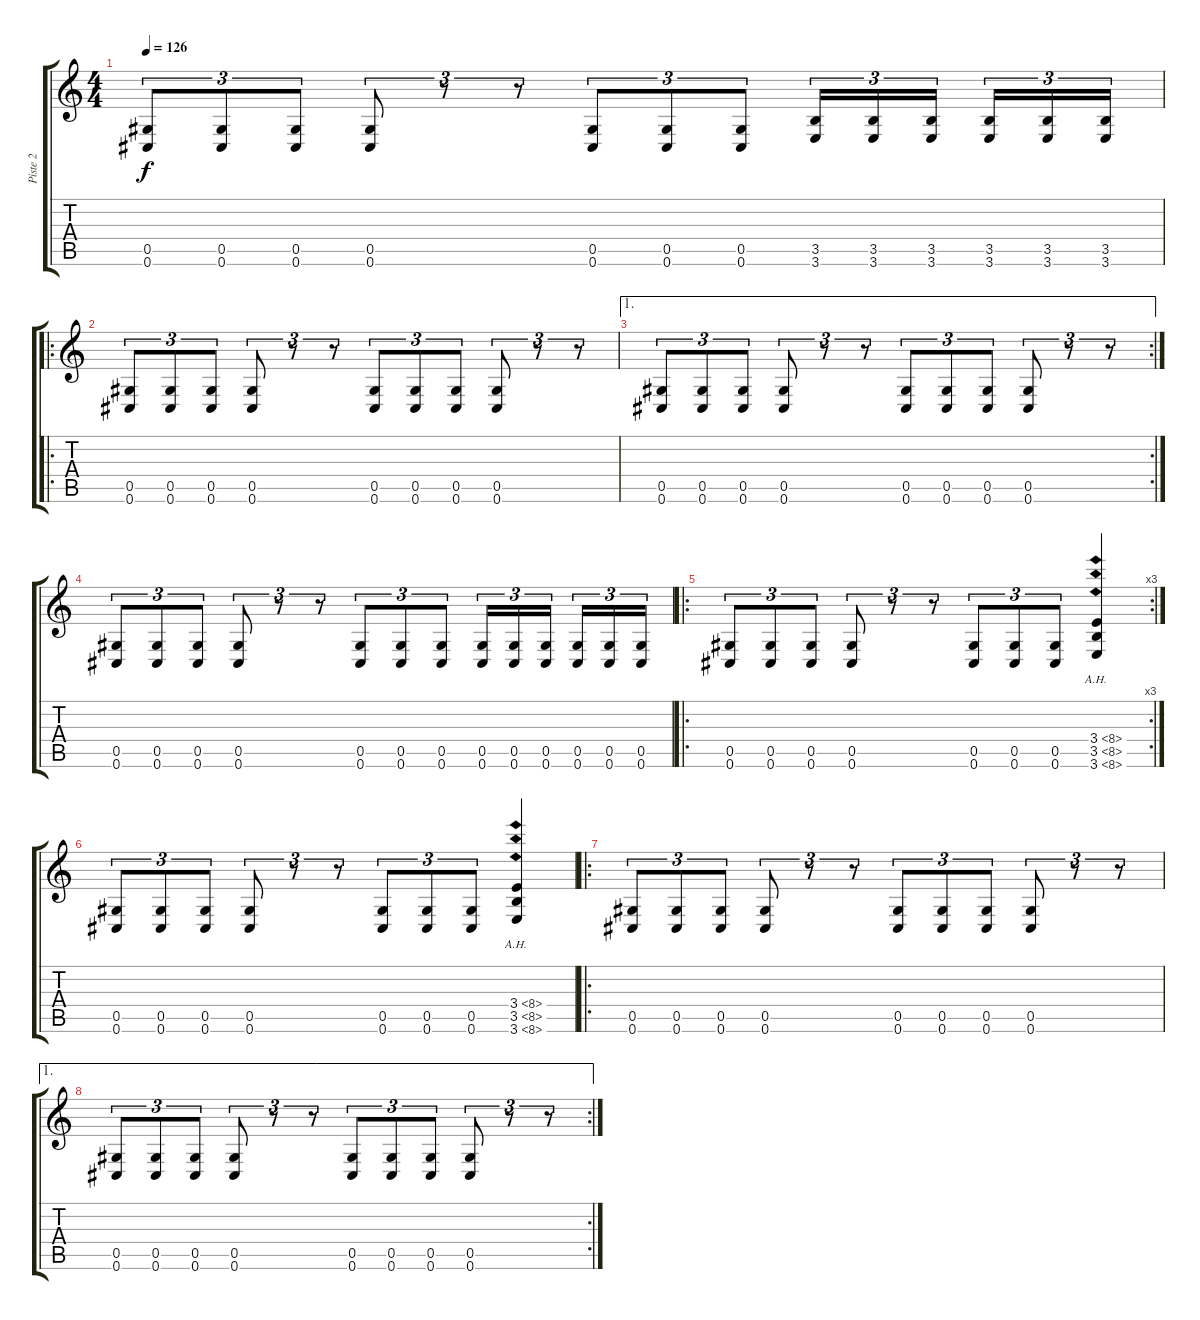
\track ("Piste 2" "Piste 2") {instrument overdrivenguitar}
\staff {score tabs}
\tuning (Eb4 Bb3 Gb3 Db3 Ab2 Db2) {hide}
\ts (4 4)
\tempo 126
\clef g2
\ks c
(0.5 0.6).8{tu (3 2) dy f} (0.5 0.6).8{tu (3 2)} (0.5 0.6).8{tu (3 2)} (0.5 0.6).8{tu (3 2)} r.8{tu (3 2)} r.8{tu (3 2)} (0.5 0.6).8{tu (3 2)} (0.5 0.6).8{tu (3 2)} (0.5 0.6).8{tu (3 2)} (3.5 3.6).16{tu (3 2)} (3.5 3.6).16{tu (3 2)} (3.5 3.6).16{tu (3 2)} (3.5 3.6).16{tu (3 2)} (3.5 3.6).16{tu (3 2)} (3.5 3.6).16{tu (3 2)} |
\ro
(0.5 0.6).8{tu (3 2)} (0.5 0.6).8{tu (3 2)} (0.5 0.6).8{tu (3 2)} (0.5 0.6).8{tu (3 2)} r.8{tu (3 2)} r.8{tu (3 2)} (0.5 0.6).8{tu (3 2)} (0.5 0.6).8{tu (3 2)} (0.5 0.6).8{tu (3 2)} (0.5 0.6).8{tu (3 2)} r.8{tu (3 2)} r.8{tu (3 2)} |
\ae 1
\rc 2
(0.5 0.6).8{tu (3 2)} (0.5 0.6).8{tu (3 2)} (0.5 0.6).8{tu (3 2)} (0.5 0.6).8{tu (3 2)} r.8{tu (3 2)} r.8{tu (3 2)} (0.5 0.6).8{tu (3 2)} (0.5 0.6).8{tu (3 2)} (0.5 0.6).8{tu (3 2)} (0.5 0.6).8{tu (3 2)} r.8{tu (3 2)} r.8{tu (3 2)} |
(0.5 0.6).8{tu (3 2)} (0.5 0.6).8{tu (3 2)} (0.5 0.6).8{tu (3 2)} (0.5 0.6).8{tu (3 2)} r.8{tu (3 2)} r.8{tu (3 2)} (0.5 0.6).8{tu (3 2)} (0.5 0.6).8{tu (3 2)} (0.5 0.6).8{tu (3 2)} (0.5 0.6).16{tu (3 2)} (0.5 0.6).16{tu (3 2)} (0.5 0.6).16{tu (3 2)} (0.5 0.6).16{tu (3 2)} (0.5 0.6).16{tu (3 2)} (0.5 0.6).16{tu (3 2)} |
\ro
\rc 3
(0.5 0.6).8{tu (3 2)} (0.5 0.6).8{tu (3 2)} (0.5 0.6).8{tu (3 2)} (0.5 0.6).8{tu (3 2)} r.8{tu (3 2)} r.8{tu (3 2)} (0.5 0.6).8{tu (3 2)} (0.5 0.6).8{tu (3 2)} (0.5 0.6).8{tu (3 2)} (3.4{ah 5} 3.5{ah 5} 3.6{ah 5}).4 |
(0.5 0.6).8{tu (3 2)} (0.5 0.6).8{tu (3 2)} (0.5 0.6).8{tu (3 2)} (0.5 0.6).8{tu (3 2)} r.8{tu (3 2)} r.8{tu (3 2)} (0.5 0.6).8{tu (3 2)} (0.5 0.6).8{tu (3 2)} (0.5 0.6).8{tu (3 2)} (3.4{ah 5} 3.5{ah 5} 3.6{ah 5}).4 |
\ro
(0.5 0.6).8{tu (3 2)} (0.5 0.6).8{tu (3 2)} (0.5 0.6).8{tu (3 2)} (0.5 0.6).8{tu (3 2)} r.8{tu (3 2)} r.8{tu (3 2)} (0.5 0.6).8{tu (3 2)} (0.5 0.6).8{tu (3 2)} (0.5 0.6).8{tu (3 2)} (0.5 0.6).8{tu (3 2)} r.8{tu (3 2)} r.8{tu (3 2)} |
\ae 1
\rc 2
(0.5 0.6).8{tu (3 2)} (0.5 0.6).8{tu (3 2)} (0.5 0.6).8{tu (3 2)} (0.5 0.6).8{tu (3 2)} r.8{tu (3 2)} r.8{tu (3 2)} (0.5 0.6).8{tu (3 2)} (0.5 0.6).8{tu (3 2)} (0.5 0.6).8{tu (3 2)} (0.5 0.6).8{tu (3 2)} r.8{tu (3 2)} r.8{tu (3 2)}
